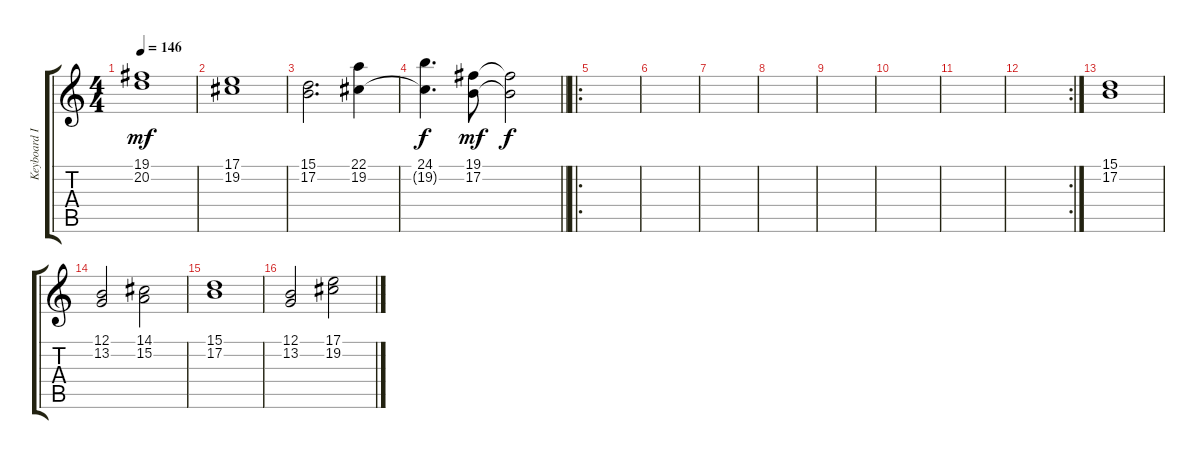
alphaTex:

\track ("Keyboard I [Maria]" "Keyboard I") {instrument pad4choir}
\staff {score tabs}
\tuning (B3 Gb3 D3 A2 E2 B1) {hide}
\ts (4 4)
\tempo 146
\clef g2
\ks c
(19.1 20.2).1{dy mf volume 16 instrument stringensemble2} |
(17.1 19.2).1 |
(15.1 17.2).2{d} (22.1 19.2).4 |
\barLineRight lightlight
(24.1 19.2{t}).4{d dy f} (19.1 17.2).8{dy mf} (19.1{t} 17.2{t}).2{dy f} |
\ro
|
|
|
|
|
|
|
\rc 2
|
(15.1 17.2).1{volume 12 instrument pad4choir} |
(12.1 13.2).2 (14.1 15.2).2 |
(15.1 17.2).1 |
(12.1 13.2).2 (17.1 19.2).2
